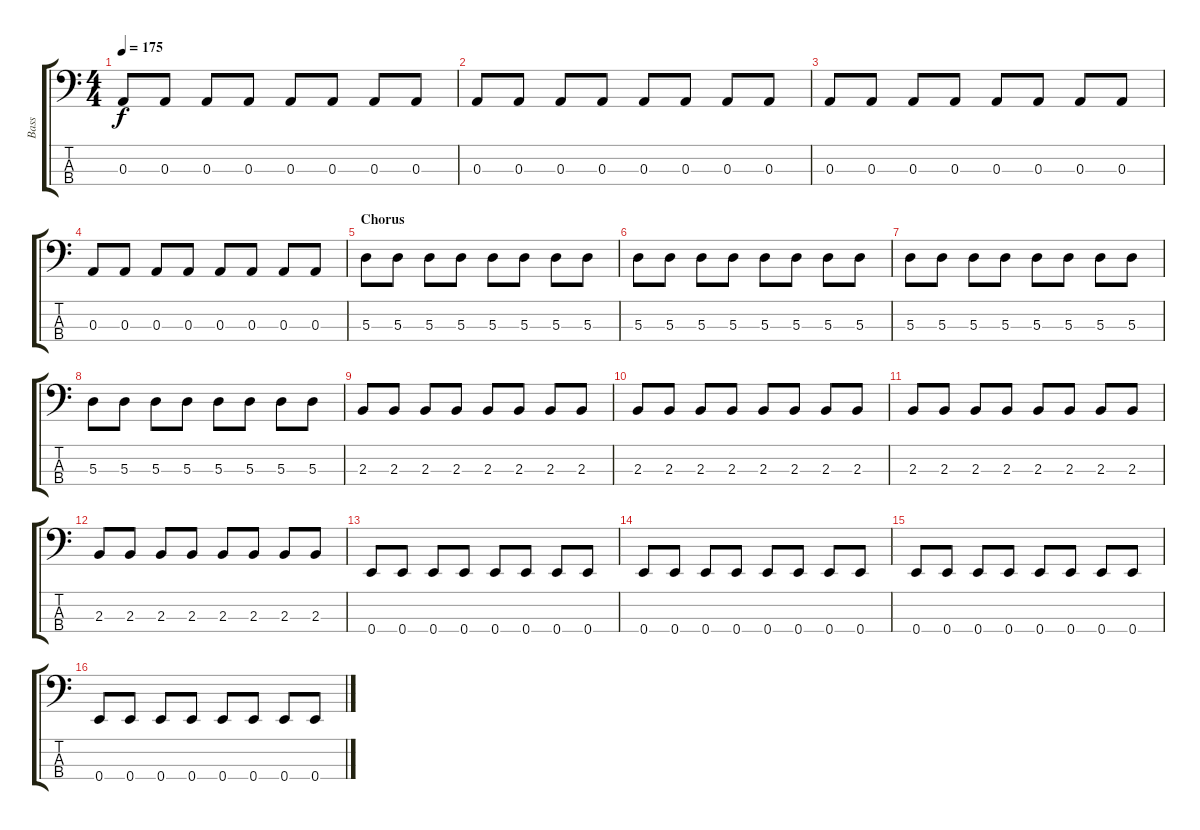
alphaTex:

\track ("Bass" "Bass") {instrument electricbassfinger}
\staff {score tabs}
\tuning (G2 D2 A1 E1) {hide}
\ts (4 4)
\tempo 175
\clef f4
\ks c
0.3.8{dy f} 0.3.8 0.3.8 0.3.8 0.3.8 0.3.8 0.3.8 0.3.8 |
0.3.8 0.3.8 0.3.8 0.3.8 0.3.8 0.3.8 0.3.8 0.3.8 |
0.3.8 0.3.8 0.3.8 0.3.8 0.3.8 0.3.8 0.3.8 0.3.8 |
0.3.8 0.3.8 0.3.8 0.3.8 0.3.8 0.3.8 0.3.8 0.3.8 |
\section ("" "Chorus")
5.3.8 5.3.8 5.3.8 5.3.8 5.3.8 5.3.8 5.3.8 5.3.8 |
5.3.8 5.3.8 5.3.8 5.3.8 5.3.8 5.3.8 5.3.8 5.3.8 |
5.3.8 5.3.8 5.3.8 5.3.8 5.3.8 5.3.8 5.3.8 5.3.8 |
5.3.8 5.3.8 5.3.8 5.3.8 5.3.8 5.3.8 5.3.8 5.3.8 |
2.3.8 2.3.8 2.3.8 2.3.8 2.3.8 2.3.8 2.3.8 2.3.8 |
2.3.8 2.3.8 2.3.8 2.3.8 2.3.8 2.3.8 2.3.8 2.3.8 |
2.3.8 2.3.8 2.3.8 2.3.8 2.3.8 2.3.8 2.3.8 2.3.8 |
2.3.8 2.3.8 2.3.8 2.3.8 2.3.8 2.3.8 2.3.8 2.3.8 |
0.4.8 0.4.8 0.4.8 0.4.8 0.4.8 0.4.8 0.4.8 0.4.8 |
0.4.8 0.4.8 0.4.8 0.4.8 0.4.8 0.4.8 0.4.8 0.4.8 |
0.4.8 0.4.8 0.4.8 0.4.8 0.4.8 0.4.8 0.4.8 0.4.8 |
0.4.8 0.4.8 0.4.8 0.4.8 0.4.8 0.4.8 0.4.8 0.4.8
